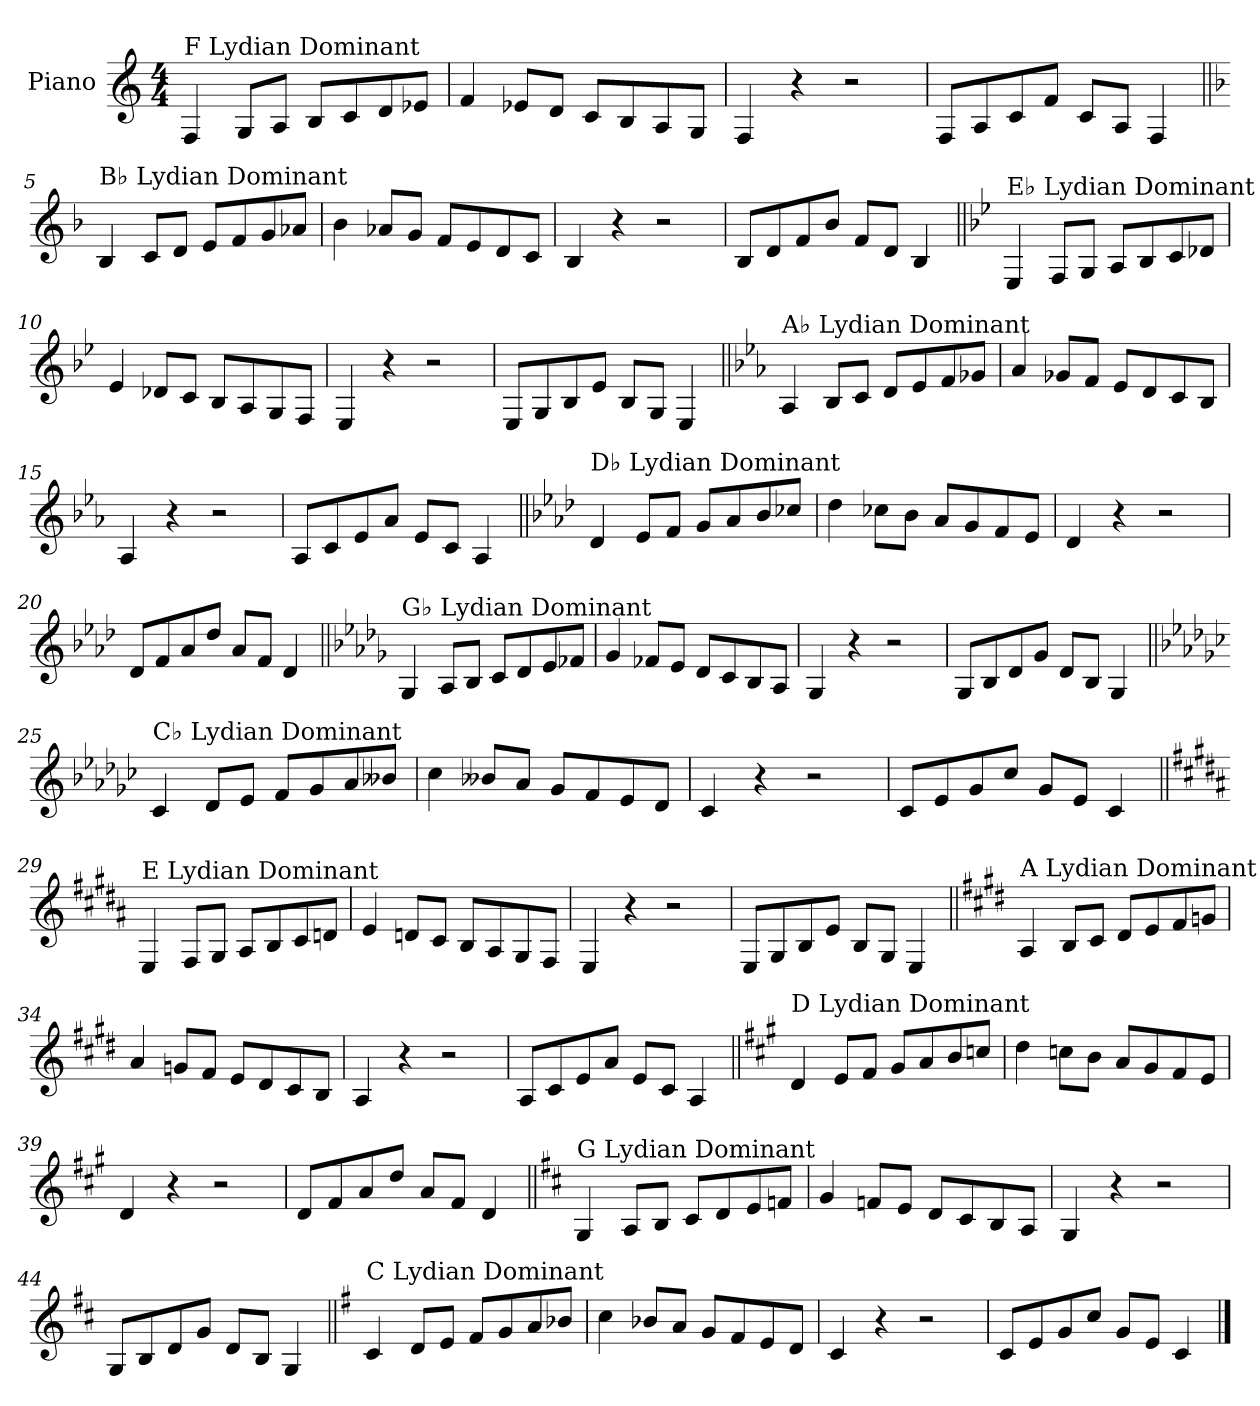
**kern
*part1
*staff1
*I"Piano
*I'Pno.
*clefG2
*k[]
*M4/4
=1
!LO:TX:a:t=F Lydian Dominant
4F/
8G/L
8A/J
8B/L
8c/
8d/
8e-X/J
=2
4f/
8e-X/L
8d/J
8c/L
8B/
8A/
8G/J
=3
4F/
4r
2r
=4
8F/L
8A/
8c/
8f/J
8c/L
8A/J
4F/
!!LO:LB:g=z
=5||
*k[b-]
!LO:TX:a:t=B♭ Lydian Dominant
4B-/
8c/L
8d/J
8e/L
8f/
8g/
8a-X/J
=6
4b-\
8a-X/L
8g/J
8f/L
8e/
8d/
8c/J
=7
4B-/
4r
2r
=8
8B-/L
8d/
8f/
8b-/J
8f/L
8d/J
4B-/
!!LO:LB:g=z
=9||
*k[b-e-]
!LO:TX:a:t=E♭ Lydian Dominant
4E-/
8F/L
8G/J
8A/L
8B-/
8c/
8d-X/J
=10
4e-/
8d-X/L
8c/J
8B-/L
8A/
8G/
8F/J
=11
4E-/
4r
2r
=12
8E-/L
8G/
8B-/
8e-/J
8B-/L
8G/J
4E-/
!!LO:LB:g=z
=13||
*k[b-e-a-]
!LO:TX:a:t=A♭ Lydian Dominant
4A-/
8B-/L
8c/J
8d/L
8e-/
8f/
8g-X/J
=14
4a-/
8g-X/L
8f/J
8e-/L
8d/
8c/
8B-/J
=15
4A-/
4r
2r
=16
8A-/L
8c/
8e-/
8a-/J
8e-/L
8c/J
4A-/
!!LO:LB:g=z
=17||
*k[b-e-a-d-]
!LO:TX:a:t=D♭ Lydian Dominant
4d-/
8e-/L
8f/J
8g/L
8a-/
8b-/
8cc-X/J
=18
4dd-\
8cc-X\L
8b-\J
8a-/L
8g/
8f/
8e-/J
=19
4d-/
4r
2r
=20
8d-/L
8f/
8a-/
8dd-/J
8a-/L
8f/J
4d-/
!!LO:LB:g=z
=21||
*k[b-e-a-d-g-]
!LO:TX:a:t=G♭ Lydian Dominant
4G-/
8A-/L
8B-/J
8c/L
8d-/
8e-/
8f-X/J
=22
4g-/
8f-X/L
8e-/J
8d-/L
8c/
8B-/
8A-/J
=23
4G-/
4r
2r
=24
8G-/L
8B-/
8d-/
8g-/J
8d-/L
8B-/J
4G-/
!!LO:LB:g=z
=25||
*k[b-e-a-d-g-c-]
!LO:TX:a:t=C♭ Lydian Dominant
4c-/
8d-/L
8e-/J
8f/L
8g-/
8a-/
8b--X/J
=26
4cc-\
8b--X/L
8a-/J
8g-/L
8f/
8e-/
8d-/J
=27
4c-/
4r
2r
=28
8c-/L
8e-/
8g-/
8cc-/J
8g-/L
8e-/J
4c-/
!!LO:LB:g=z
=29||
*k[f#c#g#d#a#]
!LO:TX:a:t=E Lydian Dominant
4E/
8F#/L
8G#/J
8A#/L
8B/
8c#/
8dn/J
=30
4e/
8dn/L
8c#/J
8B/L
8A#/
8G#/
8F#/J
=31
4E/
4r
2r
=32
8E/L
8G#/
8B/
8e/J
8B/L
8G#/J
4E/
!!LO:LB:g=z
=33||
*k[f#c#g#d#]
!LO:TX:a:t=A Lydian Dominant
4A/
8B/L
8c#/J
8d#/L
8e/
8f#/
8gn/J
=34
4a/
8gn/L
8f#/J
8e/L
8d#/
8c#/
8B/J
=35
4A/
4r
2r
=36
8A/L
8c#/
8e/
8a/J
8e/L
8c#/J
4A/
!!LO:LB:g=z
=37||
*k[f#c#g#]
!LO:TX:a:t=D Lydian Dominant
4d/
8e/L
8f#/J
8g#/L
8a/
8b/
8ccn/J
=38
4dd\
8ccn\L
8b\J
8a/L
8g#/
8f#/
8e/J
=39
4d/
4r
2r
=40
8d/L
8f#/
8a/
8dd/J
8a/L
8f#/J
4d/
!!LO:LB:g=z
=41||
*k[f#c#]
!LO:TX:a:t=G Lydian Dominant
4G/
8A/L
8B/J
8c#/L
8d/
8e/
8fn/J
=42
4g/
8fn/L
8e/J
8d/L
8c#/
8B/
8A/J
=43
4G/
4r
2r
=44
8G/L
8B/
8d/
8g/J
8d/L
8B/J
4G/
!!LO:LB:g=z
=45||
*k[f#]
!LO:TX:a:t=C Lydian Dominant
4c/
8d/L
8e/J
8f#/L
8g/
8a/
8b-X/J
=46
4cc\
8b-X/L
8a/J
8g/L
8f#/
8e/
8d/J
=47
4c/
4r
2r
=48
8c/L
8e/
8g/
8cc/J
8g/L
8e/J
4c/
==
*-
